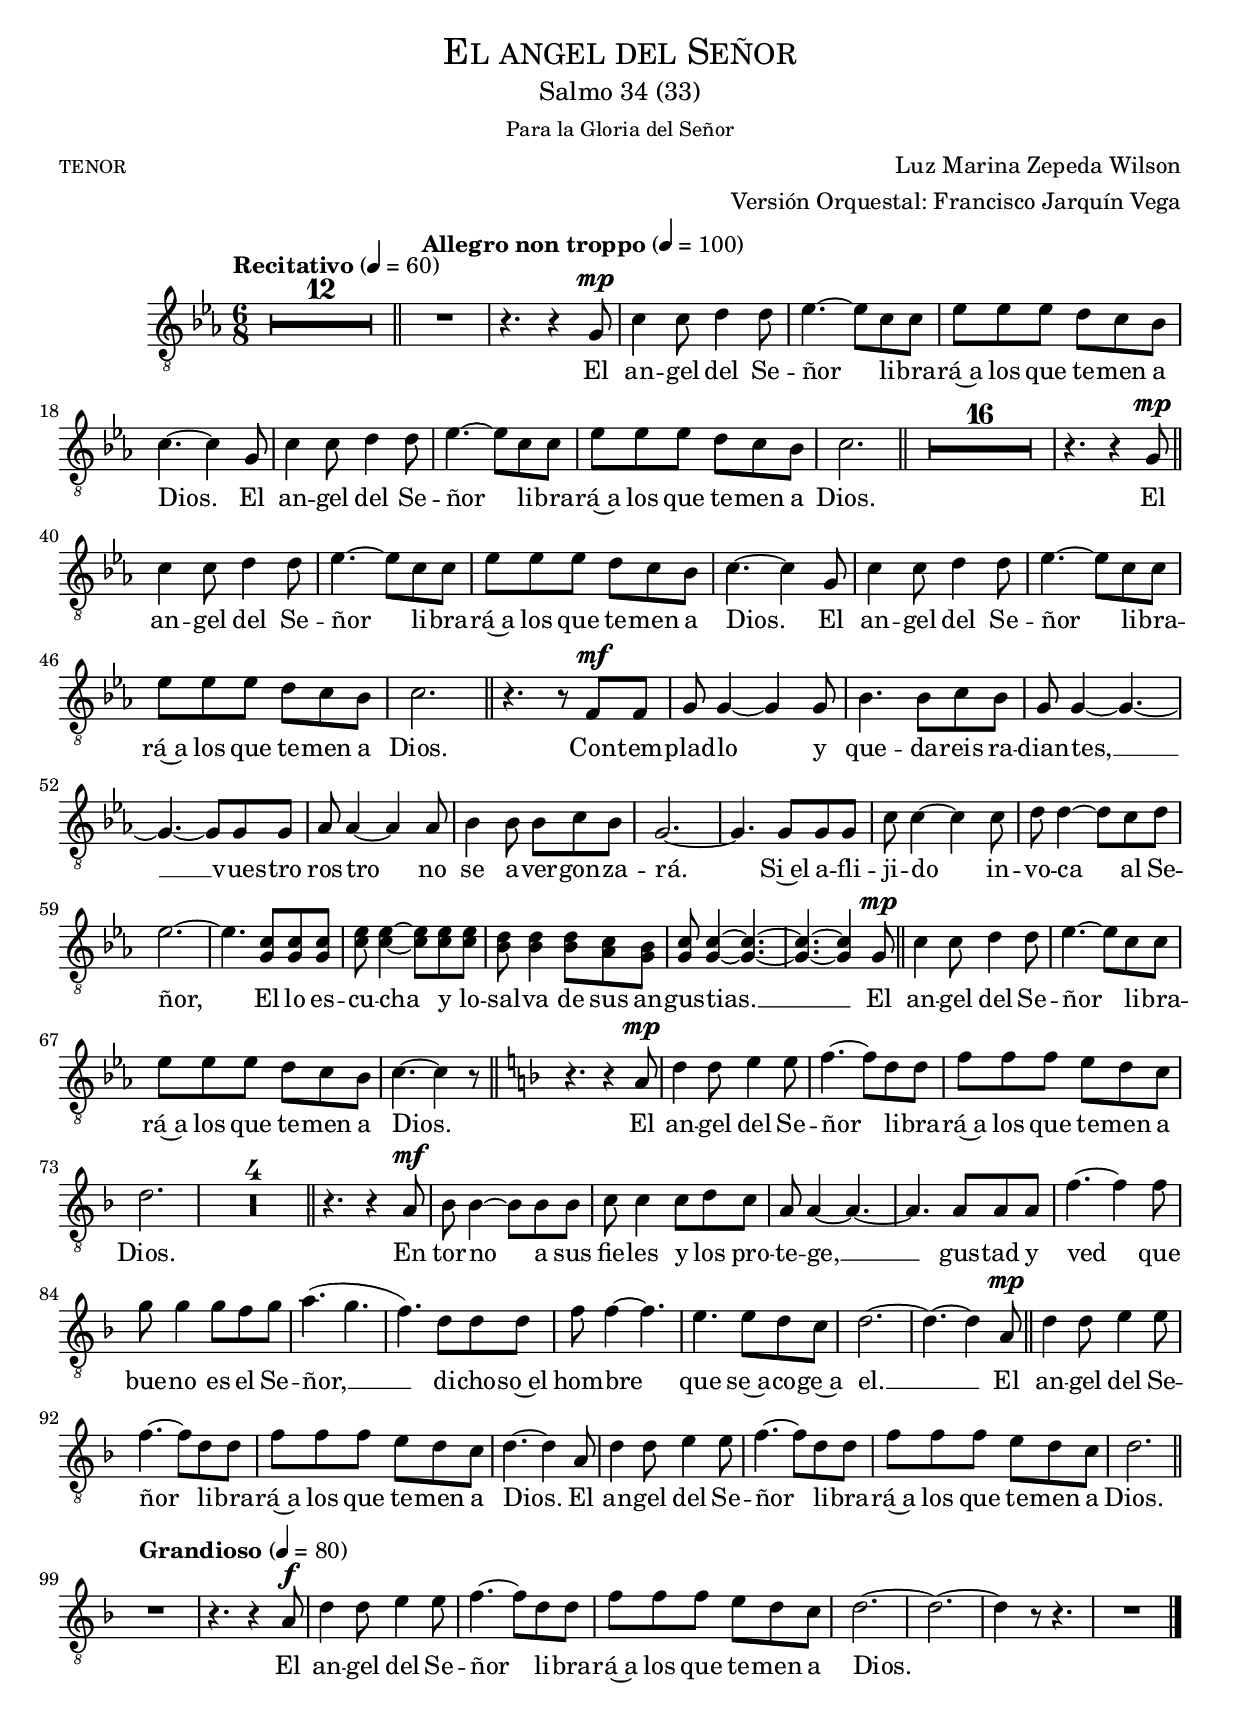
% Aleluya Canto de Pentecostes - Tenor
% by serachsam

\language "espanol"
\version "2.23.2"

% --- Global parameters
particle = 1
jump = \break
pulse = 4

% --- Includes
dedication = ""
title = "El angel del Señor"
subtitle = "Salmo 34 (33)"
subsubtitle = "Para la Gloria del Señor"
autor = "Luz Marina Zepeda Wilson"
arranger = "Versión Orquestal: Francisco Jarquín Vega"
other = ""
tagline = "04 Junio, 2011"
papper = "letter"
size = 20

global = {
  \tempo "Recitativo" 4 = 60
  \key do \minor
  \time 6/8

  s2.*12
  \bar "||"
  \tempo "Allegro non troppo" 4 = 100
  s2.*10
  \bar "||"
  s2.*17
  \bar "||"
  s2.*8
  \bar "||"
  s2.*17
  \bar "||"
  s2.*4
  \bar "||"
  \key re \minor
  s2.*9
  \bar "||"
  s2.*13
  \bar "||"
  s2.*8
  \bar "||"
  \tempo "Grandioso" 4 = 80
  s2.*9

  \bar "|."
}

tenor = \relative do' {
  \compressEmptyMeasures
  \dynamicUp
  \clef "G_8"

  R2.*13				| %13
  r4. r4 sol8\mp			| %14
  do4 do8 re4 re8		| %15
  mib4.~ mib8 do do		| %16
  mib8 mib mib re do sib		| %17
  do4.~ do4 sol8			| %18
  do4 do8 re4 re8		| %19
  mib4.~ mib8 do do		| %20
  mib8 mib mib re do sib		| %21
  do2.				| %22
  R2.*16				| %23
  r4. r4 sol8\mp			| %24
  do4 do8 re4 re8		| %25
  mib4.~ mib8 do do		| %26
  mib8 mib mib re do sib		| %27
  do4.~ do4 sol8			| %28
  do4 do8 re4 re8		| %29
  mib4.~ mib8 do do		| %30
  mib8 mib mib re do sib		| %31
  do2.				| %32
  r4. r8 fa,\mf fa			| %33
  sol8 sol4~ sol sol8		| %34
  sib4. sib8 do sib		| %35
  sol8 sol4~ sol4.~		| %36
  sol4.~ sol8 sol sol		| %37
  lab8 lab4~ lab lab8		| %38
  sib4 sib8 sib do sib		| %39
  sol2.~				| %40
  sol4. sol8 sol sol		| %41
  do8 do4~ do do8		| %42
  re8 re4~ re8 do re		| %43
  mib2.~				| %44
  mib4. <sol, do>8 <sol do> <sol do> | %45
  <do mib>8 <do mib>4~ <do mib>8 <do mib> <do mib> | %46
  <sib re>8 <sib re>4 <sib re>8 <lab do> <sol sib> | %47
  <sol do>8 <sol do>4~ <sol do>4.~ | %48
  <sol do>4.~ <sol do>4 sol8\mp 	| %49
  do4 do8 re4 re8		| %50
  mib4.~ mib8 do do		| %51
  mib8 mib mib re do sib		| %52
  do4.~ do4 r8			| %53
  r4. r4 la8\mp			| %54
  re4 re8 mi4 mi8		| %55
  fa4.~ fa8 re re		| %56
  fa8 fa fa mi re do		| %57
  re2.				| %58
  R2.*4				| %62
  r4. r4 la8\mf			| %63
  sib8 sib4~ sib8 sib sib	| %64
  do8 do4 do8 re do		| %65
  la8 la4~ la4.~			| %66
  la4. la8 la la			| %67
  fa'4.~ fa4 fa8			| %68
  sol8 sol4 sol8 fa sol		| %69
  la4.( sol			| %70
  fa4.) re8 re re		| %71
  fa8 fa4~ fa4.			| %72
  mi4. mi8 re do			| %73
  re2.~				| %74
  re4.~ re4 la8\mp			| %75
  re4 re8 mi4 mi8		| %76
  fa4.~ fa8 re re		| %77
  fa8 fa fa mi re do		| %78
  re4.~ re4 la8			| %79
  re4 re8 mi4 mi8		| %80
  fa4.~ fa8 re re		| %81
  fa8 fa fa mi re do		| %82
  re2.				| %83
  R2.				| %84
  r4. r4 la8\f			| %85
  re4 re8 mi4 mi8		| %86
  fa4.~ fa8 re re		| %87
  fa8 fa fa mi re do		| %88
  re2.~				| %89
  re2.~				| %90
  re4 r8 r4.			| %91
  R2.				| %92
}

tenor-lyrics = \lyricmode {
  El an -- gel del Se -- ñor li -- bra -- rá~a los que te -- men a Dios.
  El an -- gel del Se -- ñor li -- bra -- rá~a los que te -- men a Dios.
  El an -- gel del Se -- ñor li -- bra -- rá~a los que te -- men a Dios.
  El an -- gel del Se -- ñor li -- bra -- rá~a los que te -- men a Dios.
  Con -- tem -- plad -- lo y que -- da -- reis ra -- dian -- tes, __
  vues -- tro ros -- tro no se a -- ver -- gon -- za -- rá.
  Si~el a -- fli -- ji -- do in -- vo -- ca al Se -- ñor,
  El lo es -- cu -- cha y lo -- sal -- va de sus an -- gus -- tias. __
  El an -- gel del Se -- ñor li -- bra -- rá~a los que te -- men a Dios.
  El an -- gel del Se -- ñor li -- bra -- rá~a los que te -- men a Dios.
  En tor -- no a sus fie -- les y los pro -- te -- ge, __ 
  gus -- tad y ved que bue -- no es el Se -- ñor, __ 
  di -- cho -- so~el hom -- bre que se~a -- co -- ge~a el. __
  El an -- gel del Se -- ñor li -- bra -- rá~a los que te -- men a Dios.
  El an -- gel del Se -- ñor li -- bra -- rá~a los que te -- men a Dios.
  El an -- gel del Se -- ñor li -- bra -- rá~a los que te -- men a Dios.
}


% --- Global size
%#(set-global-staff-size 27)

% --- Header
\header {
  title = \markup{\medium \smallCaps \title}
  subtitle = \markup{\medium \subtitle}
  subsubtitle = \markup{\medium \subsubtitle}
  poet = \markup {\caps "tenor"}
  composer = \autor
  arranger = \markup {\right-column { \arranger \other}}
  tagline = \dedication
  breakbefore = ##t
}

% --- Music

% --- Harmony

% --- Sheet
\score {
  <<
    \new Staff {
      \set Staff.midiInstrument = #"english horn"
        %\set Staff.midiMaximumVolume = #1.5
      <<
        \new Voice = "tenor" { << \global \tenor >> }
        \new Lyrics \lyricsto "tenor" { \tenor-lyrics }
      >>
    }
  >>
  \midi {}
  \layout {}
}

% --- Paper
\paper {
  #(set-default-paper-size "letter")
  page-breaking = #ly:page-turn-breaking
}
